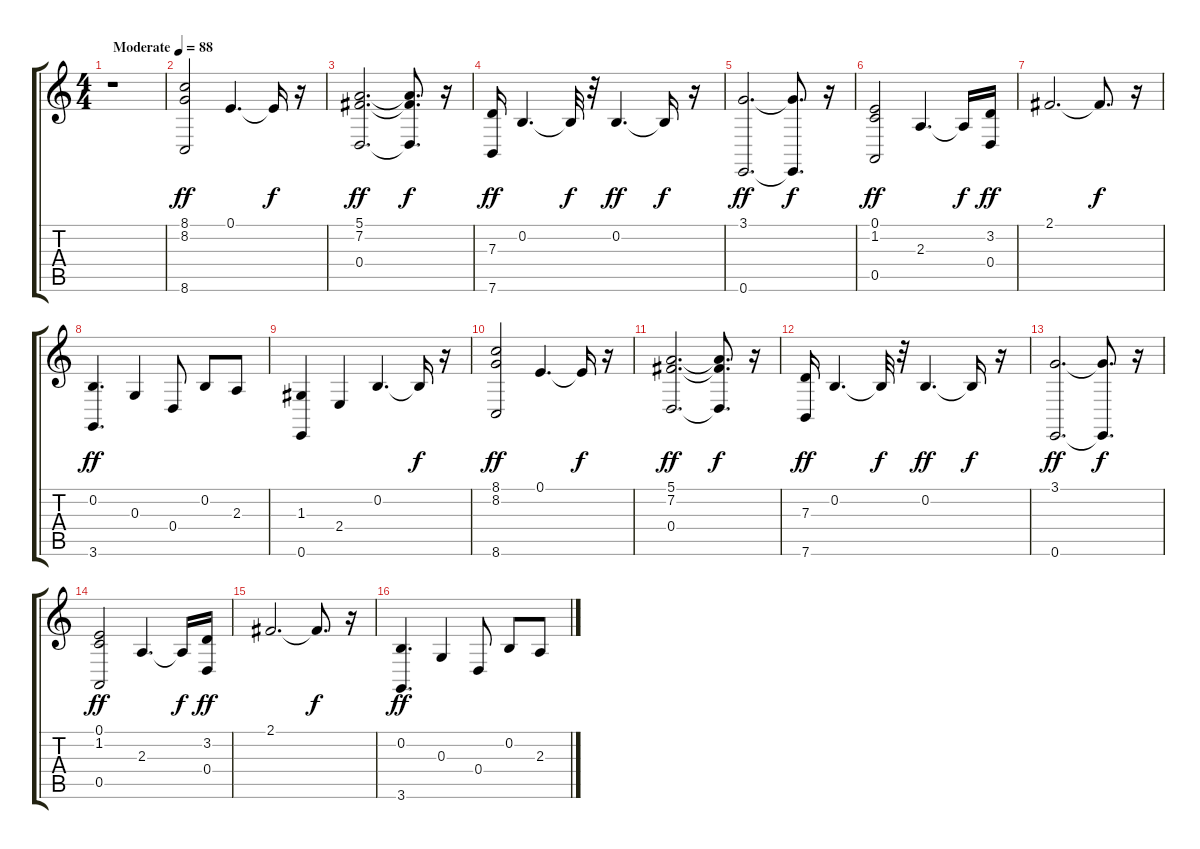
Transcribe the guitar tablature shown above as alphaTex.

\track "" {instrument synthstrings1}
\staff {score tabs}
\tuning (E4 B3 G3 D3 A2 E2) {hide}
\ts (4 4)
\tempo (88 "Moderate")
\clef g2
\ks c
r.1{dy ff instrument synthstrings1} |
(8.1 8.2 8.6).2 0.1.4{d} 0.1{t}.16{dy f} r.16 |
(5.1 7.2 0.4).2{d dy ff} (5.1{t} 7.2{t} 0.4{t}).8{d dy f} r.16 |
(7.3 7.6).16{dy ff} 0.2.4{d} 0.2{t}.32{dy f} r.32 0.2.4{d dy ff} 0.2{t}.16{dy f} r.16 |
(3.1 0.6).2{d dy ff} (3.1{t} 0.6{t}).8{d dy f} r.16 |
(0.1 1.2 0.5).2{dy ff} 2.3.4{d} 2.3{t}.16{dy f} (3.2 0.4).16{dy ff} |
2.1.2{d} 2.1{t}.8{d dy f} r.16 |
(0.2 3.6).4{d dy ff} 0.3.4 0.4.8 0.2.8 2.3.8 |
(1.3 0.6).4 2.4.4 0.2.4{d} 0.2{t}.16{dy f} r.16 |
(8.1 8.2 8.6).2{dy ff} 0.1.4{d} 0.1{t}.16{dy f} r.16 |
(5.1 7.2 0.4).2{d dy ff} (5.1{t} 7.2{t} 0.4{t}).8{d dy f} r.16 |
(7.3 7.6).16{dy ff} 0.2.4{d} 0.2{t}.32{dy f} r.32 0.2.4{d dy ff} 0.2{t}.16{dy f} r.16 |
(3.1 0.6).2{d dy ff} (3.1{t} 0.6{t}).8{d dy f} r.16 |
(0.1 1.2 0.5).2{dy ff} 2.3.4{d} 2.3{t}.16{dy f} (3.2 0.4).16{dy ff} |
2.1.2{d} 2.1{t}.8{d dy f} r.16 |
(0.2 3.6).4{d dy ff} 0.3.4 0.4.8 0.2.8 2.3.8
